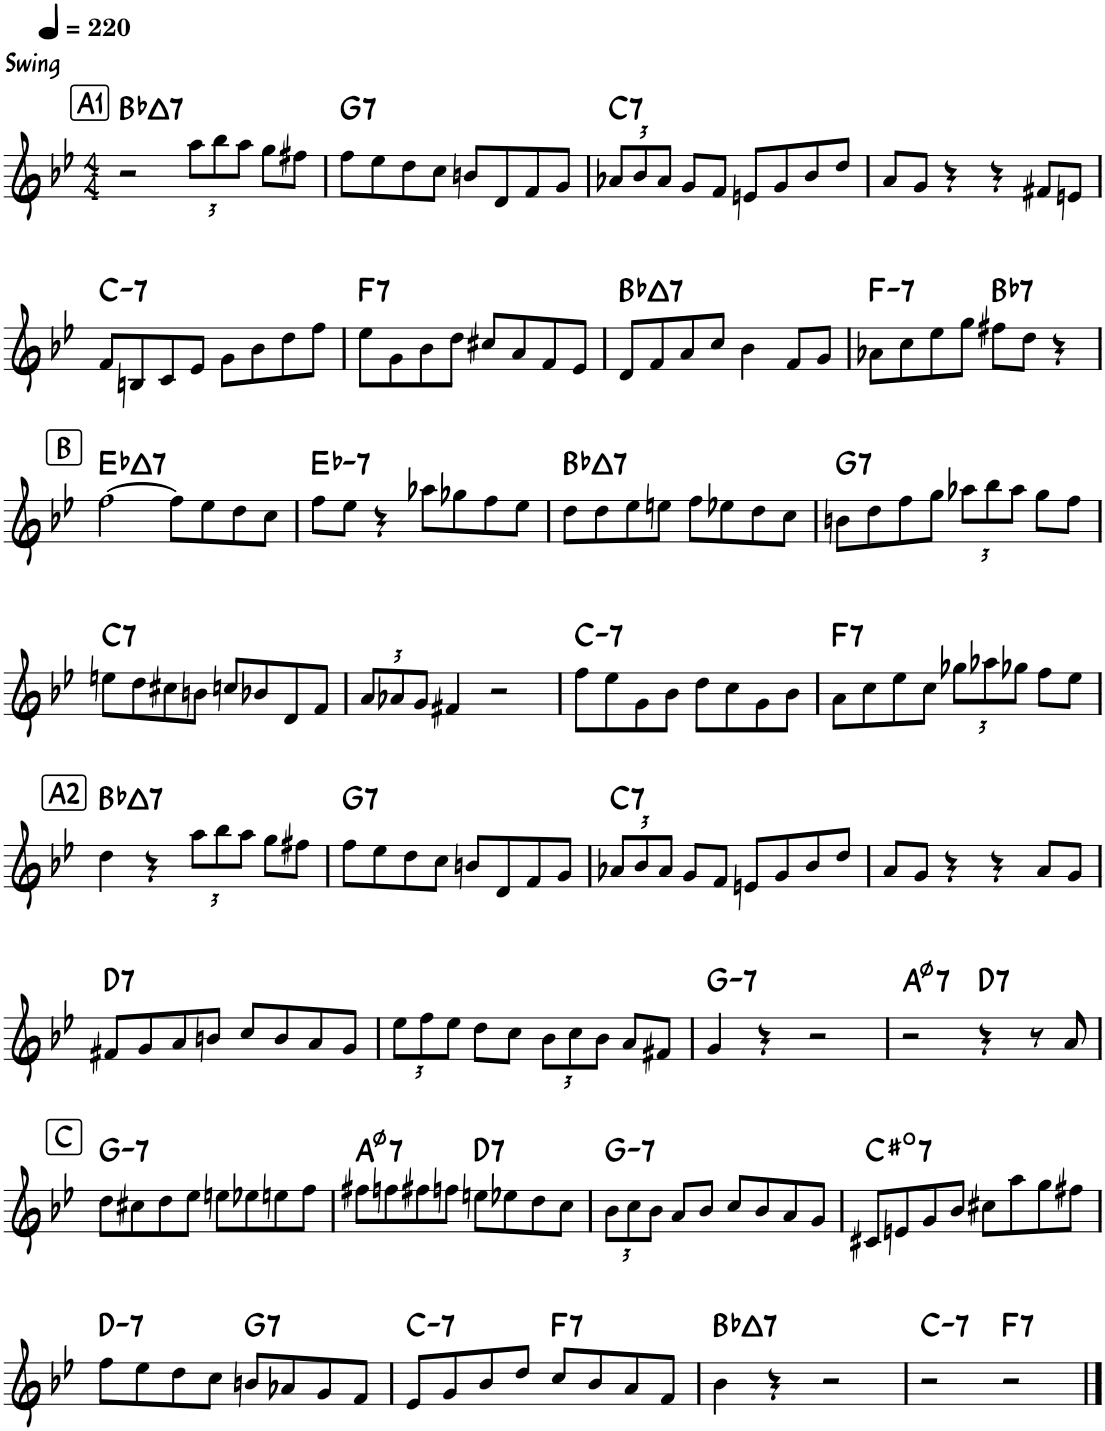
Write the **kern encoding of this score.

**kern	**harte
*part1	*part1
*staff1	*
*I"Tenor Saxophone	*
*I'T. Sax.	*
*clefG2	*
*Trd8c14	*
*k[b-e-]	*
*M4/4	*
*MM220	*
!!LO:REH:place=s1:a:B:rj:fs=14:t=A1
=1	=1
!LO:TX:a:B:t=Swing	!LO:H:kt=7
2r	Bb:maj7
*Xbrackettup	*
12aa\L	.
12bb-\	.
12aa\J	.
8gg\L	.
8ff#X\J	.
=2	=2
!	!LO:H:kt=7
8ff\L	G:7
8ee-\	.
8dd\	.
8cc\J	.
8bn/L	.
8d/	.
8f/	.
8g/J	.
=3	=3
!	!LO:H:kt=7
12a-X/L	C:7
12b-/	.
12a-/J	.
8g/L	.
8f/J	.
8en/L	.
8g/	.
8b-/	.
8dd/J	.
=4	=4
8a/L	.
8g/J	.
4r	.
4r	.
8f#X/L	.
8en/J	.
!!LO:LB:g=z
=5	=5
!	!LO:H:kt=7
8f/L	C:min7
8Bn/	.
8c/	.
8e-/J	.
8g\L	.
8b-\	.
8dd\	.
8ff\J	.
=6	=6
!	!LO:H:kt=7
8ee-\L	F:7
8g\	.
8b-\	.
8dd\J	.
8cc#X/L	.
8a/	.
8f/	.
8e-/J	.
=7	=7
!	!LO:H:kt=7
8d/L	Bb:maj7
8f/	.
8a/	.
8cc/J	.
4b-\	.
8f/L	.
8g/J	.
=8	=8
!	!LO:H:kt=7
8a-X\L	F:min7
8cc\	.
8ee-\	.
8gg\J	.
!	!LO:H:kt=7
8ff#X\L	Bb:7
8dd\J	.
4r	.
!!LO:LB:g=z
!!LO:REH:place=s1:a:B:rj:fs=14:t=B
=9	=9
!	!LO:H:kt=7
[2ff\	Eb:maj7
8ff\L]	.
8ee-\	.
8dd\	.
8cc\J	.
=10	=10
!	!LO:H:kt=7
8ff\L	Eb:min7
8ee-\J	.
4r	.
8aa-X\L	.
8gg-X\	.
8ff\	.
8ee-\J	.
=11	=11
!	!LO:H:kt=7
8dd\L	Bb:maj7
8dd\	.
8ee-\	.
8een\J	.
8ff\L	.
8ee-X\	.
8dd\	.
8cc\J	.
=12	=12
!	!LO:H:kt=7
8bn\L	G:7
8dd\	.
8ff\	.
8gg\J	.
12aa-X\L	.
12bb-\	.
12aa-\J	.
8gg\L	.
8ff\J	.
!!LO:LB:g=z
=13	=13
!	!LO:H:kt=7
8een\L	C:7
8dd\	.
8cc#X\	.
8bn\J	.
8ccn/L	.
8b-X/	.
8d/	.
8f/J	.
=14	=14
12a/L	.
12a-X/	.
12g/J	.
4f#X/	.
2r	.
=15	=15
!	!LO:H:kt=7
8ff\L	C:min7
8ee-\	.
8g\	.
8b-\J	.
8dd\L	.
8cc\	.
8g\	.
8b-\J	.
=16	=16
!	!LO:H:kt=7
8a\L	F:7
8cc\	.
8ee-\	.
8cc\J	.
12gg-X\L	.
12aa-X\	.
12gg-X\J	.
8ff\L	.
8ee-\J	.
!!LO:LB:g=z
!!LO:REH:place=s1:a:B:rj:fs=14:t=A2
=17	=17
!	!LO:H:kt=7
4dd\	Bb:maj7
4r	.
12aa\L	.
12bb-\	.
12aa\J	.
8gg\L	.
8ff#X\J	.
=18	=18
!	!LO:H:kt=7
8ff\L	G:7
8ee-\	.
8dd\	.
8cc\J	.
8bn/L	.
8d/	.
8f/	.
8g/J	.
=19	=19
!	!LO:H:kt=7
12a-X/L	C:7
12b-/	.
12a-/J	.
8g/L	.
8f/J	.
8en/L	.
8g/	.
8b-/	.
8dd/J	.
=20	=20
8a/L	.
8g/J	.
4r	.
4r	.
8a/L	.
8g/J	.
!!LO:LB:g=z
=21	=21
!	!LO:H:kt=7
8f#X/L	D:7
8g/	.
8a/	.
8bn/J	.
8cc/L	.
8b/	.
8a/	.
8g/J	.
=22	=22
12ee-\L	.
12ff\	.
12ee-\J	.
8dd\L	.
8cc\J	.
12b-\L	.
12cc\	.
12b-\J	.
8a/L	.
8f#X/J	.
=23	=23
!	!LO:H:kt=7
4g/	G:min7
4r	.
2r	.
=24	=24
!	!LO:H:kt=7
2r	A:hdim7
!	!LO:H:kt=7
4r	D:7
8r	.
8a/	.
!!LO:LB:g=z
!!LO:REH:place=s1:a:B:rj:fs=14:t=C
=25	=25
!	!LO:H:kt=7
8dd\L	G:min7
8cc#X\	.
8dd\	.
8ee-\J	.
8een\L	.
8ee-X\	.
8een\	.
8ff\J	.
=26	=26
!	!LO:H:kt=7
8ff#X\L	A:hdim7
8ffn\	.
8ff#X\	.
8ffn\J	.
!	!LO:H:kt=7
8een\L	D:7
8ee-X\	.
8dd\	.
8cc\J	.
=27	=27
!	!LO:H:kt=7
12b-\L	G:min7
12cc\	.
12b-\J	.
8a/L	.
8b-/J	.
8cc/L	.
8b-/	.
8a/	.
8g/J	.
=28	=28
!	!LO:H:kt=7
8c#X/L	C#:dim7
8en/	.
8g/	.
8b-/J	.
8cc#X\L	.
8aa\	.
8gg\	.
8ff#X\J	.
!!LO:LB:g=z
=29	=29
!	!LO:H:kt=7
8ff\L	D:min7
8ee-\	.
8dd\	.
8cc\J	.
!	!LO:H:kt=7
8bn/L	G:7
8a-X/	.
8g/	.
8f/J	.
=30	=30
!	!LO:H:kt=7
8e-/L	C:min7
8g/	.
8b-/	.
8dd/J	.
!	!LO:H:kt=7
8cc/L	F:7
8b-/	.
8a/	.
8f/J	.
=31	=31
!	!LO:H:kt=7
4b-\	Bb:maj7
4r	.
2r	.
=32	=32
!	!LO:H:kt=7
2r	C:min7
!	!LO:H:kt=7
2r	F:7
==	==
*-	*-
